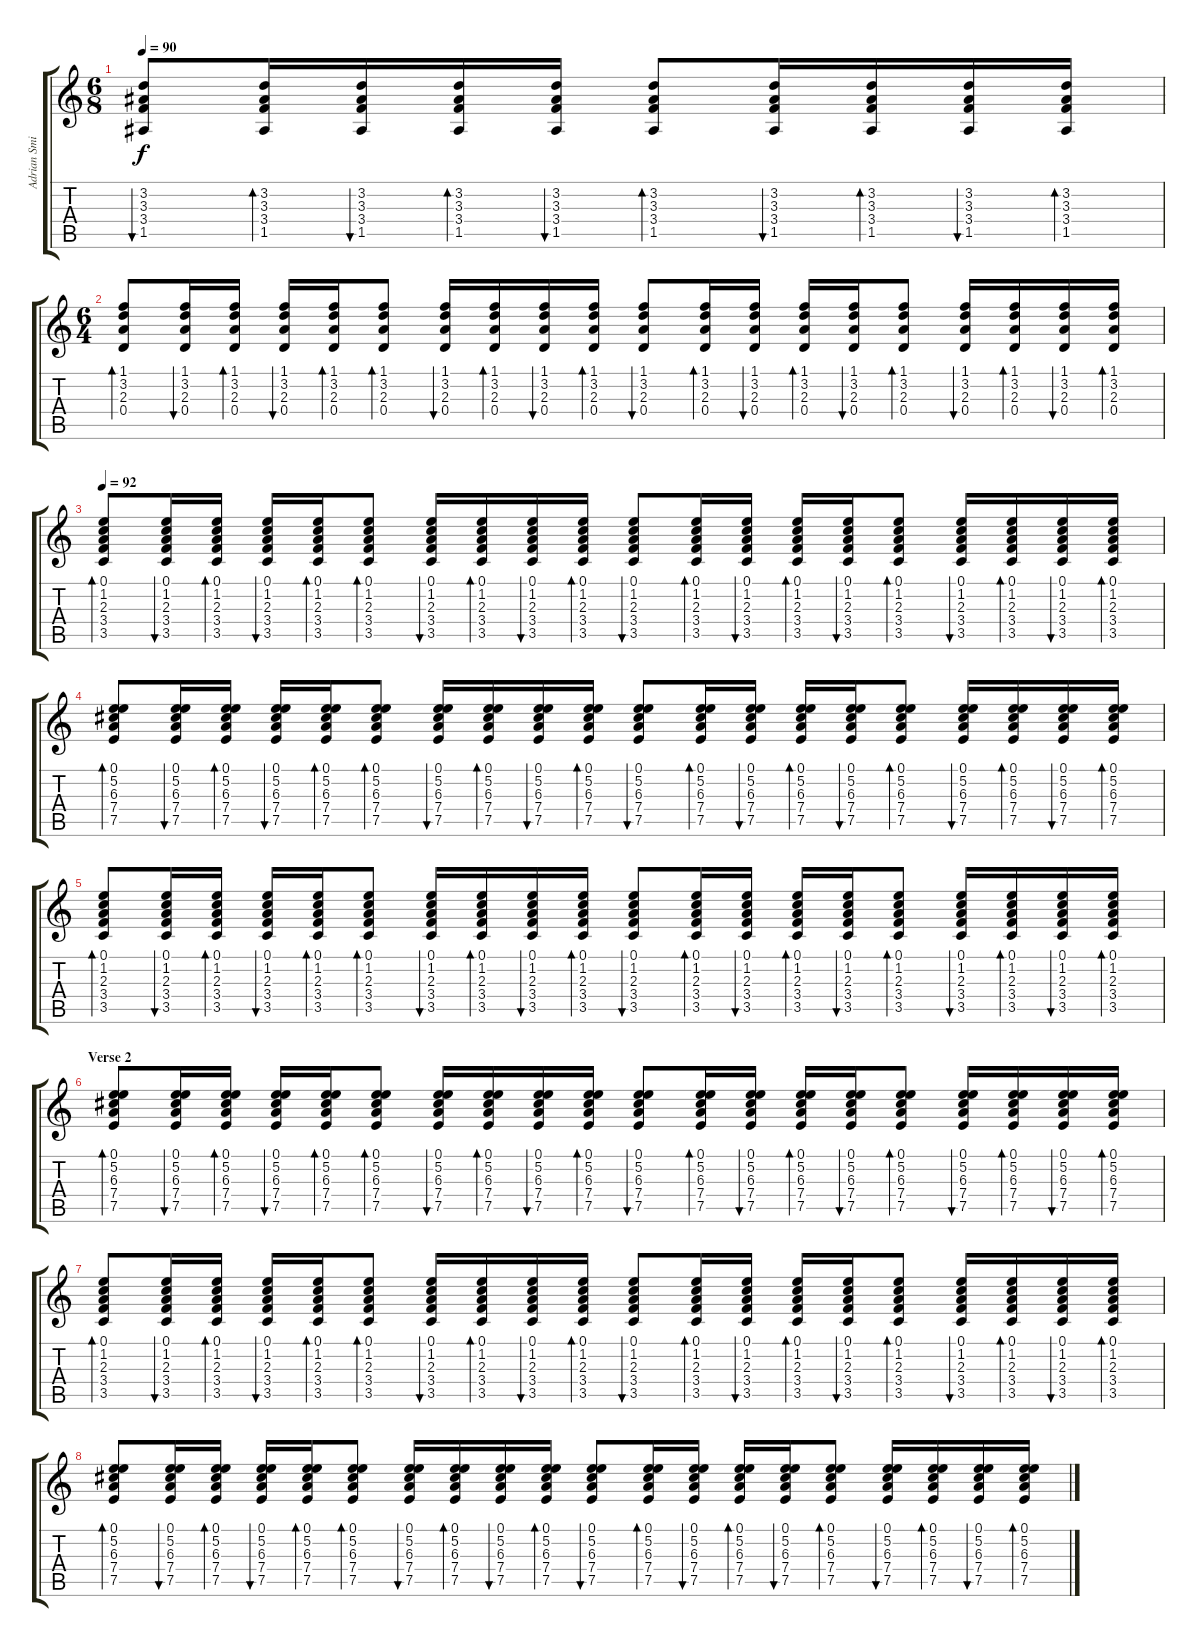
\track ("Adrian Smith" "Adrian Smi") {instrument acousticguitarsteel}
\staff {score tabs}
\tuning (E4 B3 G3 D3 A2 E2) {hide}
\ts (6 8)
\tempo 90
\clef g2
\ks c
(3.2 3.3 3.4 1.5).8{bu 60 dy f} (3.2 3.3 3.4 1.5).16{bd 60} (3.2 3.3 3.4 1.5).16{bu 60} (3.2 3.3 3.4 1.5).16{bd 60} (3.2 3.3 3.4 1.5).16{bu 60} (3.2 3.3 3.4 1.5).8{bd 60} (3.2 3.3 3.4 1.5).16{bu 60} (3.2 3.3 3.4 1.5).16{bd 60} (3.2 3.3 3.4 1.5).16{bu 60} (3.2 3.3 3.4 1.5).16{bd 60} |
\ts (6 4)
(1.1 3.2 2.3 0.4).8{bd 60} (1.1 3.2 2.3 0.4).16{bu 60} (1.1 3.2 2.3 0.4).16{bd 60} (1.1 3.2 2.3 0.4).16{bu 60} (1.1 3.2 2.3 0.4).16{bd 60} (1.1 3.2 2.3 0.4).8{bd 60} (1.1 3.2 2.3 0.4).16{bu 60} (1.1 3.2 2.3 0.4).16{bd 60} (1.1 3.2 2.3 0.4).16{bu 60} (1.1 3.2 2.3 0.4).16{bd 60} (1.1 3.2 2.3 0.4).8{bu 60} (1.1 3.2 2.3 0.4).16{bd 60} (1.1 3.2 2.3 0.4).16{bu 60} (1.1 3.2 2.3 0.4).16{bd 60} (1.1 3.2 2.3 0.4).16{bu 60} (1.1 3.2 2.3 0.4).8{bd 60} (1.1 3.2 2.3 0.4).16{bu 60} (1.1 3.2 2.3 0.4).16{bd 60} (1.1 3.2 2.3 0.4).16{bu 60} (1.1 3.2 2.3 0.4).16{bd 60} |
\tempo 92
(0.1 1.2 2.3 3.4 3.5).8{bd 60 volume 6} (0.1 1.2 2.3 3.4 3.5).16{bu 60} (0.1 1.2 2.3 3.4 3.5).16{bd 60} (0.1 1.2 2.3 3.4 3.5).16{bu 60} (0.1 1.2 2.3 3.4 3.5).16{bd 60} (0.1 1.2 2.3 3.4 3.5).8{bd 60} (0.1 1.2 2.3 3.4 3.5).16{bu 60} (0.1 1.2 2.3 3.4 3.5).16{bd 60} (0.1 1.2 2.3 3.4 3.5).16{bu 60} (0.1 1.2 2.3 3.4 3.5).16{bd 60} (0.1 1.2 2.3 3.4 3.5).8{bu 60} (0.1 1.2 2.3 3.4 3.5).16{bd 60} (0.1 1.2 2.3 3.4 3.5).16{bu 60} (0.1 1.2 2.3 3.4 3.5).16{bd 60} (0.1 1.2 2.3 3.4 3.5).16{bu 60} (0.1 1.2 2.3 3.4 3.5).8{bd 60} (0.1 1.2 2.3 3.4 3.5).16{bu 60} (0.1 1.2 2.3 3.4 3.5).16{bd 60} (0.1 1.2 2.3 3.4 3.5).16{bu 60} (0.1 1.2 2.3 3.4 3.5).16{bd 60} |
(0.1 5.2 6.3 7.4 7.5).8{bd 60} (0.1 5.2 6.3 7.4 7.5).16{bu 60} (0.1 5.2 6.3 7.4 7.5).16{bd 60} (0.1 5.2 6.3 7.4 7.5).16{bu 60} (0.1 5.2 6.3 7.4 7.5).16{bd 60} (0.1 5.2 6.3 7.4 7.5).8{bd 60} (0.1 5.2 6.3 7.4 7.5).16{bu 60} (0.1 5.2 6.3 7.4 7.5).16{bd 60} (0.1 5.2 6.3 7.4 7.5).16{bu 60} (0.1 5.2 6.3 7.4 7.5).16{bd 60} (0.1 5.2 6.3 7.4 7.5).8{bu 60} (0.1 5.2 6.3 7.4 7.5).16{bd 60} (0.1 5.2 6.3 7.4 7.5).16{bu 60} (0.1 5.2 6.3 7.4 7.5).16{bd 60} (0.1 5.2 6.3 7.4 7.5).16{bu 60} (0.1 5.2 6.3 7.4 7.5).8{bd 60} (0.1 5.2 6.3 7.4 7.5).16{bu 60} (0.1 5.2 6.3 7.4 7.5).16{bd 60} (0.1 5.2 6.3 7.4 7.5).16{bu 60} (0.1 5.2 6.3 7.4 7.5).16{bd 60} |
(0.1 1.2 2.3 3.4 3.5).8{bd 60 volume 6} (0.1 1.2 2.3 3.4 3.5).16{bu 60} (0.1 1.2 2.3 3.4 3.5).16{bd 60} (0.1 1.2 2.3 3.4 3.5).16{bu 60} (0.1 1.2 2.3 3.4 3.5).16{bd 60} (0.1 1.2 2.3 3.4 3.5).8{bd 60} (0.1 1.2 2.3 3.4 3.5).16{bu 60} (0.1 1.2 2.3 3.4 3.5).16{bd 60} (0.1 1.2 2.3 3.4 3.5).16{bu 60} (0.1 1.2 2.3 3.4 3.5).16{bd 60} (0.1 1.2 2.3 3.4 3.5).8{bu 60} (0.1 1.2 2.3 3.4 3.5).16{bd 60} (0.1 1.2 2.3 3.4 3.5).16{bu 60} (0.1 1.2 2.3 3.4 3.5).16{bd 60} (0.1 1.2 2.3 3.4 3.5).16{bu 60} (0.1 1.2 2.3 3.4 3.5).8{bd 60} (0.1 1.2 2.3 3.4 3.5).16{bu 60} (0.1 1.2 2.3 3.4 3.5).16{bd 60} (0.1 1.2 2.3 3.4 3.5).16{bu 60} (0.1 1.2 2.3 3.4 3.5).16{bd 60} |
\section ("" "Verse 2")
(0.1 5.2 6.3 7.4 7.5).8{bd 60} (0.1 5.2 6.3 7.4 7.5).16{bu 60} (0.1 5.2 6.3 7.4 7.5).16{bd 60} (0.1 5.2 6.3 7.4 7.5).16{bu 60} (0.1 5.2 6.3 7.4 7.5).16{bd 60} (0.1 5.2 6.3 7.4 7.5).8{bd 60} (0.1 5.2 6.3 7.4 7.5).16{bu 60} (0.1 5.2 6.3 7.4 7.5).16{bd 60} (0.1 5.2 6.3 7.4 7.5).16{bu 60} (0.1 5.2 6.3 7.4 7.5).16{bd 60} (0.1 5.2 6.3 7.4 7.5).8{bu 60} (0.1 5.2 6.3 7.4 7.5).16{bd 60} (0.1 5.2 6.3 7.4 7.5).16{bu 60} (0.1 5.2 6.3 7.4 7.5).16{bd 60} (0.1 5.2 6.3 7.4 7.5).16{bu 60} (0.1 5.2 6.3 7.4 7.5).8{bd 60} (0.1 5.2 6.3 7.4 7.5).16{bu 60} (0.1 5.2 6.3 7.4 7.5).16{bd 60} (0.1 5.2 6.3 7.4 7.5).16{bu 60} (0.1 5.2 6.3 7.4 7.5).16{bd 60} |
(0.1 1.2 2.3 3.4 3.5).8{bd 60} (0.1 1.2 2.3 3.4 3.5).16{bu 60} (0.1 1.2 2.3 3.4 3.5).16{bd 60} (0.1 1.2 2.3 3.4 3.5).16{bu 60} (0.1 1.2 2.3 3.4 3.5).16{bd 60} (0.1 1.2 2.3 3.4 3.5).8{bd 60} (0.1 1.2 2.3 3.4 3.5).16{bu 60} (0.1 1.2 2.3 3.4 3.5).16{bd 60} (0.1 1.2 2.3 3.4 3.5).16{bu 60} (0.1 1.2 2.3 3.4 3.5).16{bd 60} (0.1 1.2 2.3 3.4 3.5).8{bu 60} (0.1 1.2 2.3 3.4 3.5).16{bd 60} (0.1 1.2 2.3 3.4 3.5).16{bu 60} (0.1 1.2 2.3 3.4 3.5).16{bd 60} (0.1 1.2 2.3 3.4 3.5).16{bu 60} (0.1 1.2 2.3 3.4 3.5).8{bd 60} (0.1 1.2 2.3 3.4 3.5).16{bu 60} (0.1 1.2 2.3 3.4 3.5).16{bd 60} (0.1 1.2 2.3 3.4 3.5).16{bu 60} (0.1 1.2 2.3 3.4 3.5).16{bd 60} |
(0.1 5.2 6.3 7.4 7.5).8{bd 60} (0.1 5.2 6.3 7.4 7.5).16{bu 60} (0.1 5.2 6.3 7.4 7.5).16{bd 60} (0.1 5.2 6.3 7.4 7.5).16{bu 60} (0.1 5.2 6.3 7.4 7.5).16{bd 60} (0.1 5.2 6.3 7.4 7.5).8{bd 60} (0.1 5.2 6.3 7.4 7.5).16{bu 60} (0.1 5.2 6.3 7.4 7.5).16{bd 60} (0.1 5.2 6.3 7.4 7.5).16{bu 60} (0.1 5.2 6.3 7.4 7.5).16{bd 60} (0.1 5.2 6.3 7.4 7.5).8{bu 60} (0.1 5.2 6.3 7.4 7.5).16{bd 60} (0.1 5.2 6.3 7.4 7.5).16{bu 60} (0.1 5.2 6.3 7.4 7.5).16{bd 60} (0.1 5.2 6.3 7.4 7.5).16{bu 60} (0.1 5.2 6.3 7.4 7.5).8{bd 60} (0.1 5.2 6.3 7.4 7.5).16{bu 60} (0.1 5.2 6.3 7.4 7.5).16{bd 60} (0.1 5.2 6.3 7.4 7.5).16{bu 60} (0.1 5.2 6.3 7.4 7.5).16{bd 60}
